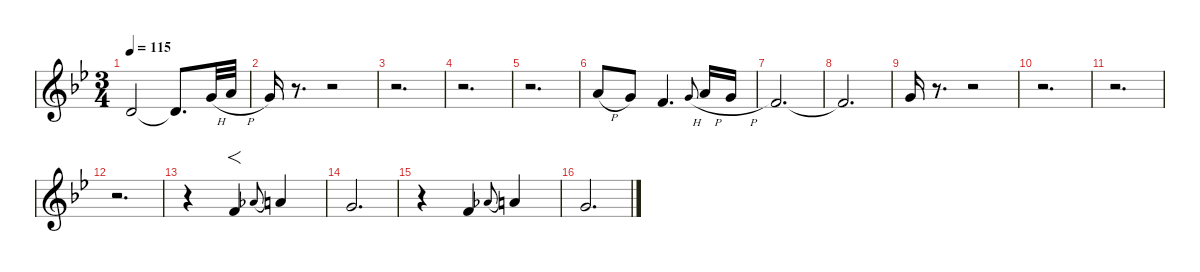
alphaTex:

\defaultSystemsLayout 4
\hideDynamics
\bracketExtendMode nobrackets
\singleTrackTrackNamePolicy hidden
\multiTrackTrackNamePolicy hidden
\firstSystemTrackNameMode fullname
\firstSystemTrackNameOrientation horizontal
\otherSystemsTrackNameOrientation horizontal
\track ("Flute" "picc.") {defaultSystemsLayout 8 instrument piccolo}
\staff {score}
\tuning (E4 B3 G3 D3 A2 E2)
\ts (3 4)
\tempo 115
\clef g2
\ks gminor
7.3{acc forcenatural}.2{dy mf beam Up} 7.3{t acc forcenatural}.8{d dy f beam Up} 8.2{h acc forcenatural}.32{beam Up} 10.2{h acc forcenatural}.32{beam Up} |
8.2{acc forcenatural}.16{beam Up} r.8{d beam Up} r.2{beam Up} |
r.2{d beam Down} |
r.2{d beam Down} |
r.2{d beam Down} |
10.2{h acc forcenatural}.8{beam Up} 8.2{acc forcenatural}.8{beam Up} 6.2{acc forcenatural}.4{d dy mf beam Up} 8.2{h acc forcenatural}.8{gr onbeat beam Up} 10.2{h acc forcenatural}.16{dy f beam Up} 8.2{h acc forcenatural}.16{beam Up} |
6.2{acc forcenatural}.2{d beam Up} |
6.2{t acc forcenatural}.2{d beam Up} |
8.2{acc forcenatural}.16{beam Up} r.8{d beam Up} r.2{beam Up} |
r.2{d beam Down} |
r.2{d beam Down} |
r.2{d beam Down} |
r.4{beam Down} 6.2{acc forcenatural}.4{f dy mf beam Up} 4.1{h acc b}.8{gr onbeat dy mp beam Up} 5.1{acc forcenatural}.4{dy mf beam Up} |
8.2{acc forcenatural}.2{d beam Up} |
r.4{beam Down} 6.2{acc forcenatural}.4{beam Up} 4.1{h acc b}.8{gr onbeat dy mp beam Up} 5.1{acc forcenatural}.4{dy mf beam Up} |
8.2{acc forcenatural}.2{d beam Up}
